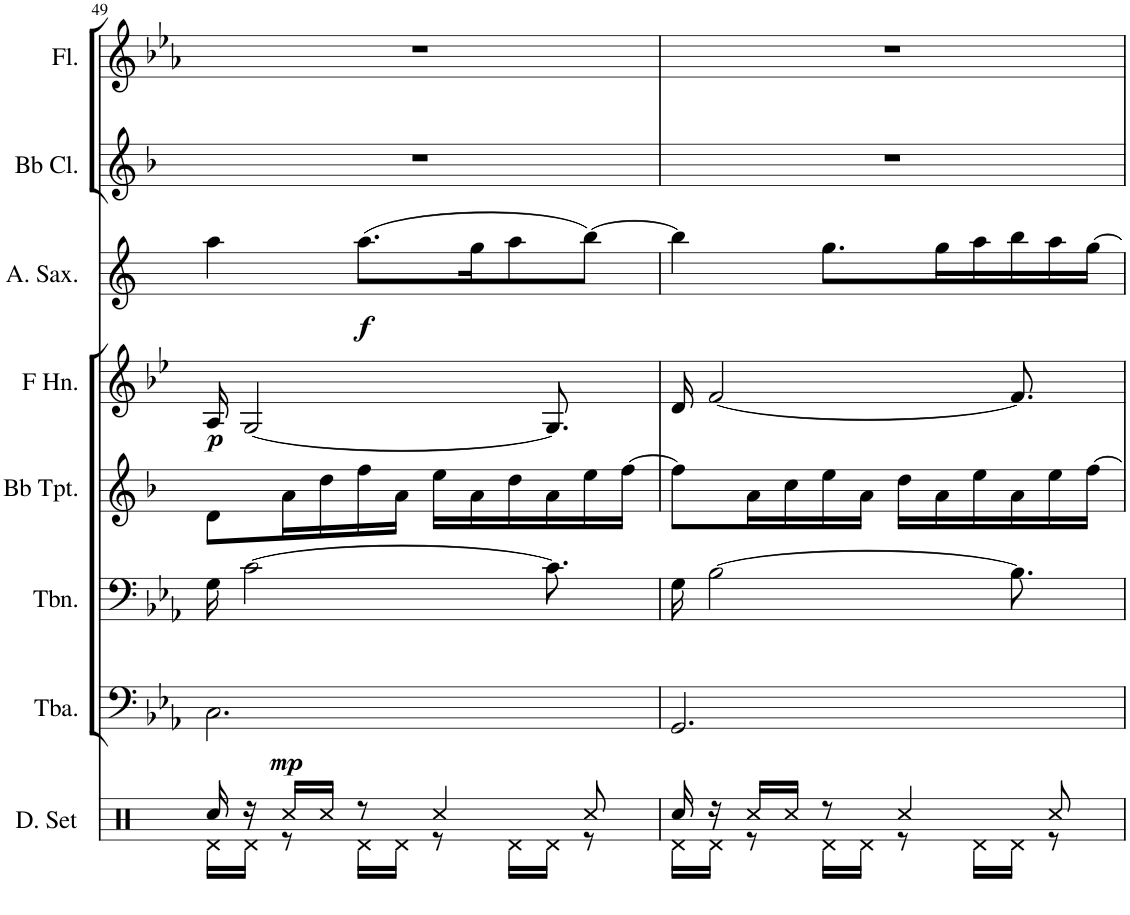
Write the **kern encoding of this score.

**kern	**kern	**dynam	**kern	**kern	**kern	**dynam	**kern	**dynam	**kern	**kern
*part8	*part7	*part7	*part6	*part5	*part4	*part4	*part3	*part3	*part2	*part1
*staff8	*staff7	*staff7	*staff6	*staff5	*staff4	*staff4	*staff3	*staff3	*staff2	*staff1
*I"Drumset	*I"Tuba	*	*I"Trombone	*I"Bb Trumpet	*I"Horn in F	*	*I"Alto Saxophone	*	*I"Bb Clarinet	*I"Flute
*I'D. Set	*I'Tba.	*	*I'Tbn.	*I'Bb Tpt.	*	*	*I'A. Sax.	*	*I'Bb Cl.	*I'Fl.
!!LO:PB:g=z
*clefX	*clefF4	*	*clefF4	*clefG2	*clefG2	*	*clefG2	*	*clefG2	*clefG2
*	*	*	*	*Trd1c2	*Trd4c7	*	*Trd5c9	*	*Trd1c2	*
*k[]	*k[b-e-a-]	*	*k[b-e-a-]	*k[b-]	*k[b-e-]	*	*k[]	*	*k[b-]	*k[b-e-a-]
*M6/8	*M6/8	*	*M6/8	*M6/8	*M6/8	*	*M6/8	*	*M6/8	*M6/8
=49	=49	=49	=49	=49	=49	=49	=49	=49	=49	=49
*^	*	*	*	*	*	*	*	*	*	*
!	!	!	!	!	!	!	!LO:DY:b	!	!	!	!
*	*	*^	*	*	*	*	*	*	*	*	*
16Rcc/	16Rd\LL	2.C\	8ryy	.	16G\	8d\L	16A/	p	4aa\	.	2.r	2.r
16r	16Rd\JJ	.	.	.	[2c\	.	[2G/	.	.	.	.	.
!	!	!	!	!LO:DY:b	!	!	!	!	!	!	!	!
16Rcc/LL	8r	.	2ryy	mp	.	16a\L	.	.	.	.	.	.
16Rcc/JJ	.	.	.	.	.	16dd\	.	.	.	.	.	.
!	!	!	!	!	!	!	!	!	!	!LO:DY:b	!	!
8r	16Rd\LL	.	.	.	.	16ff\	.	.	(>8.aa\L	f	.	.
.	16Rd\JJ	.	.	.	.	16a\JJ	.	.	.	.	.	.
4Rcc/	8r	.	.	.	.	16ee\LL	.	.	.	.	.	.
.	.	.	.	.	.	16a\	.	.	16gg\K	.	.	.
.	16Rd\LL	.	.	.	.	16dd\	.	.	8aa\	.	.	.
.	16Rd\JJ	.	.	.	8.c\]	16a\	8.G/]	.	.	.	.	.
8Rcc/	8r	.	8ryy	.	.	16ee\	.	.	[8bb\J)	.	.	.
.	.	.	.	.	.	[16ff\JJ	.	.	.	.	.	.
*	*	*v	*v	*	*	*	*	*	*	*	*	*
=50	=50	=50	=50	=50	=50	=50	=50	=50	=50	=50	=50
16Rcc/	16Rd\LL	2.GG/	.	16G\	8ff\L]	16d/	.	4bb\]	.	2.r	2.r
16r	16Rd\JJ	.	.	[2B-\	.	[2f/	.	.	.	.	.
16Rcc/LL	8r	.	.	.	16a\L	.	.	.	.	.	.
16Rcc/JJ	.	.	.	.	16cc\	.	.	.	.	.	.
8r	16Rd\LL	.	.	.	16ee\	.	.	8.gg\L	.	.	.
.	16Rd\JJ	.	.	.	16a\JJ	.	.	.	.	.	.
4Rcc/	8r	.	.	.	16dd\LL	.	.	.	.	.	.
.	.	.	.	.	16a\	.	.	16gg\L	.	.	.
.	16Rd\LL	.	.	.	16ee\	.	.	16aa\	.	.	.
.	16Rd\JJ	.	.	8.B-\]	16a\	8.f/]	.	16bb\	.	.	.
8Rcc/	8r	.	.	.	16ee\	.	.	16aa\	.	.	.
.	.	.	.	.	[16ff\JJ	.	.	[16gg\JJ	.	.	.
*v	*v	*	*	*	*	*	*	*	*	*	*
=	=	=	=	=	=	=	=	=	=	=
*-	*-	*-	*-	*-	*-	*-	*-	*-	*-	*-
